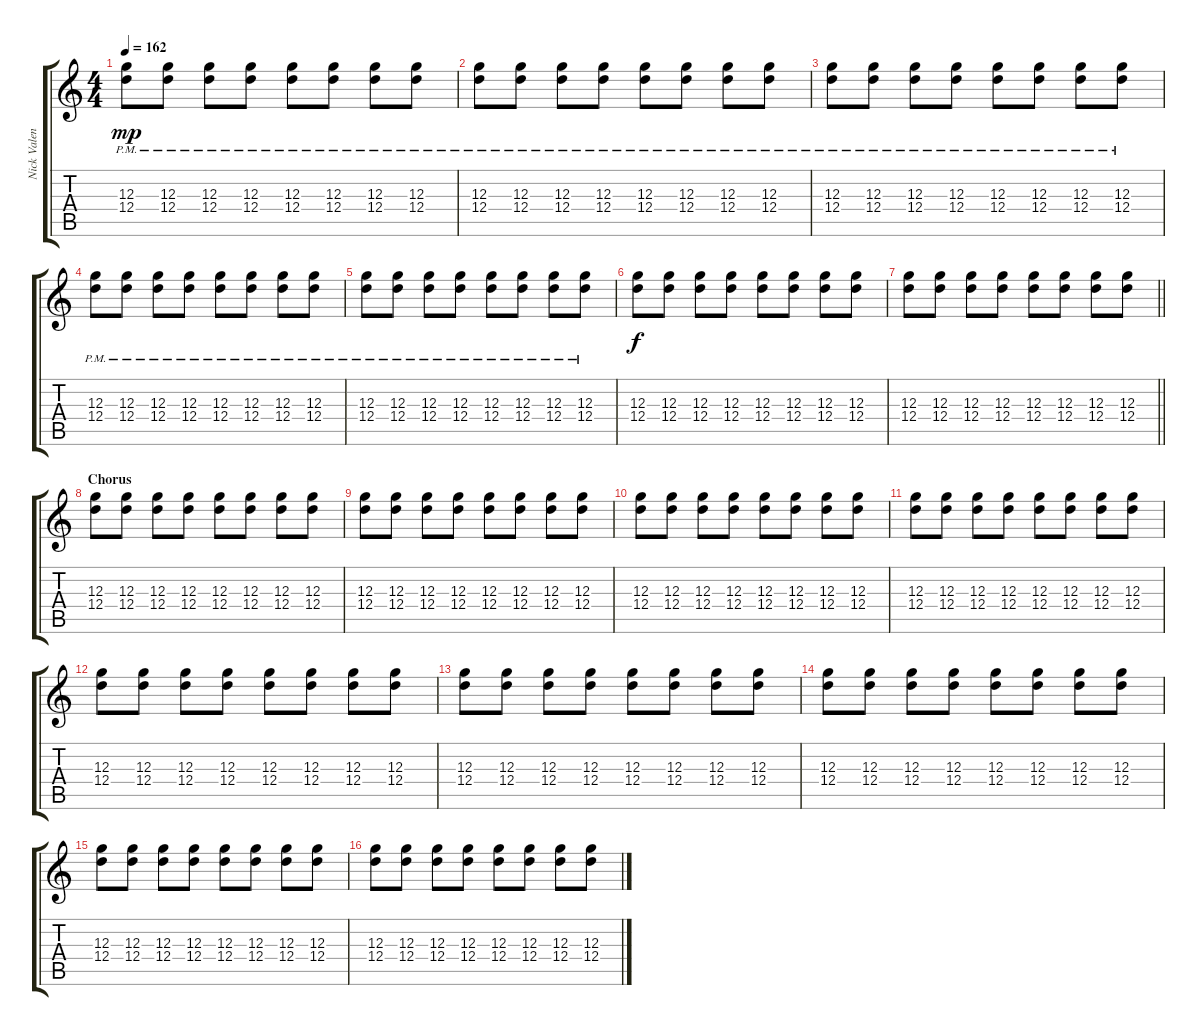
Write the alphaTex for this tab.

\track ("Nick Valenci" "Nick Valen") {instrument distortionguitar}
\staff {score tabs}
\tuning (E4 B3 G3 D3 A2 E2) {hide}
\ts (4 4)
\tempo 162
\clef g2
\ks c
(12.3{pm} 12.4{pm}).8{dy mp} (12.3{pm} 12.4{pm}).8 (12.3{pm} 12.4{pm}).8 (12.3{pm} 12.4{pm}).8 (12.3{pm} 12.4{pm}).8 (12.3{pm} 12.4{pm}).8 (12.3{pm} 12.4{pm}).8 (12.3{pm} 12.4{pm}).8 |
(12.3{pm} 12.4{pm}).8 (12.3{pm} 12.4{pm}).8 (12.3{pm} 12.4{pm}).8 (12.3{pm} 12.4{pm}).8 (12.3{pm} 12.4{pm}).8 (12.3{pm} 12.4{pm}).8 (12.3{pm} 12.4{pm}).8 (12.3{pm} 12.4{pm}).8 |
(12.3{pm} 12.4{pm}).8 (12.3{pm} 12.4{pm}).8 (12.3{pm} 12.4{pm}).8 (12.3{pm} 12.4{pm}).8 (12.3{pm} 12.4{pm}).8 (12.3{pm} 12.4{pm}).8 (12.3{pm} 12.4{pm}).8 (12.3{pm} 12.4{pm}).8 |
(12.3{pm} 12.4{pm}).8 (12.3{pm} 12.4{pm}).8 (12.3{pm} 12.4{pm}).8 (12.3{pm} 12.4{pm}).8 (12.3{pm} 12.4{pm}).8 (12.3{pm} 12.4{pm}).8 (12.3{pm} 12.4{pm}).8 (12.3{pm} 12.4{pm}).8 |
(12.3{pm} 12.4{pm}).8 (12.3{pm} 12.4{pm}).8 (12.3{pm} 12.4{pm}).8 (12.3{pm} 12.4{pm}).8 (12.3{pm} 12.4{pm}).8 (12.3{pm} 12.4{pm}).8 (12.3{pm} 12.4{pm}).8 (12.3{pm} 12.4{pm}).8 |
(12.3 12.4).8{dy f} (12.3 12.4).8 (12.3 12.4).8 (12.3 12.4).8 (12.3 12.4).8 (12.3 12.4).8 (12.3 12.4).8 (12.3 12.4).8 |
\barLineRight lightlight
(12.3 12.4).8 (12.3 12.4).8 (12.3 12.4).8 (12.3 12.4).8 (12.3 12.4).8 (12.3 12.4).8 (12.3 12.4).8 (12.3 12.4).8 |
\section ("" "Chorus")
(12.3 12.4).8 (12.3 12.4).8 (12.3 12.4).8 (12.3 12.4).8 (12.3 12.4).8 (12.3 12.4).8 (12.3 12.4).8 (12.3 12.4).8 |
(12.3 12.4).8 (12.3 12.4).8 (12.3 12.4).8 (12.3 12.4).8 (12.3 12.4).8 (12.3 12.4).8 (12.3 12.4).8 (12.3 12.4).8 |
(12.3 12.4).8 (12.3 12.4).8 (12.3 12.4).8 (12.3 12.4).8 (12.3 12.4).8 (12.3 12.4).8 (12.3 12.4).8 (12.3 12.4).8 |
(12.3 12.4).8 (12.3 12.4).8 (12.3 12.4).8 (12.3 12.4).8 (12.3 12.4).8 (12.3 12.4).8 (12.3 12.4).8 (12.3 12.4).8 |
(12.3 12.4).8 (12.3 12.4).8 (12.3 12.4).8 (12.3 12.4).8 (12.3 12.4).8 (12.3 12.4).8 (12.3 12.4).8 (12.3 12.4).8 |
(12.3 12.4).8 (12.3 12.4).8 (12.3 12.4).8 (12.3 12.4).8 (12.3 12.4).8 (12.3 12.4).8 (12.3 12.4).8 (12.3 12.4).8 |
(12.3 12.4).8 (12.3 12.4).8 (12.3 12.4).8 (12.3 12.4).8 (12.3 12.4).8 (12.3 12.4).8 (12.3 12.4).8 (12.3 12.4).8 |
(12.3 12.4).8 (12.3 12.4).8 (12.3 12.4).8 (12.3 12.4).8 (12.3 12.4).8 (12.3 12.4).8 (12.3 12.4).8 (12.3 12.4).8 |
(12.3 12.4).8 (12.3 12.4).8 (12.3 12.4).8 (12.3 12.4).8 (12.3 12.4).8 (12.3 12.4).8 (12.3 12.4).8 (12.3 12.4).8
